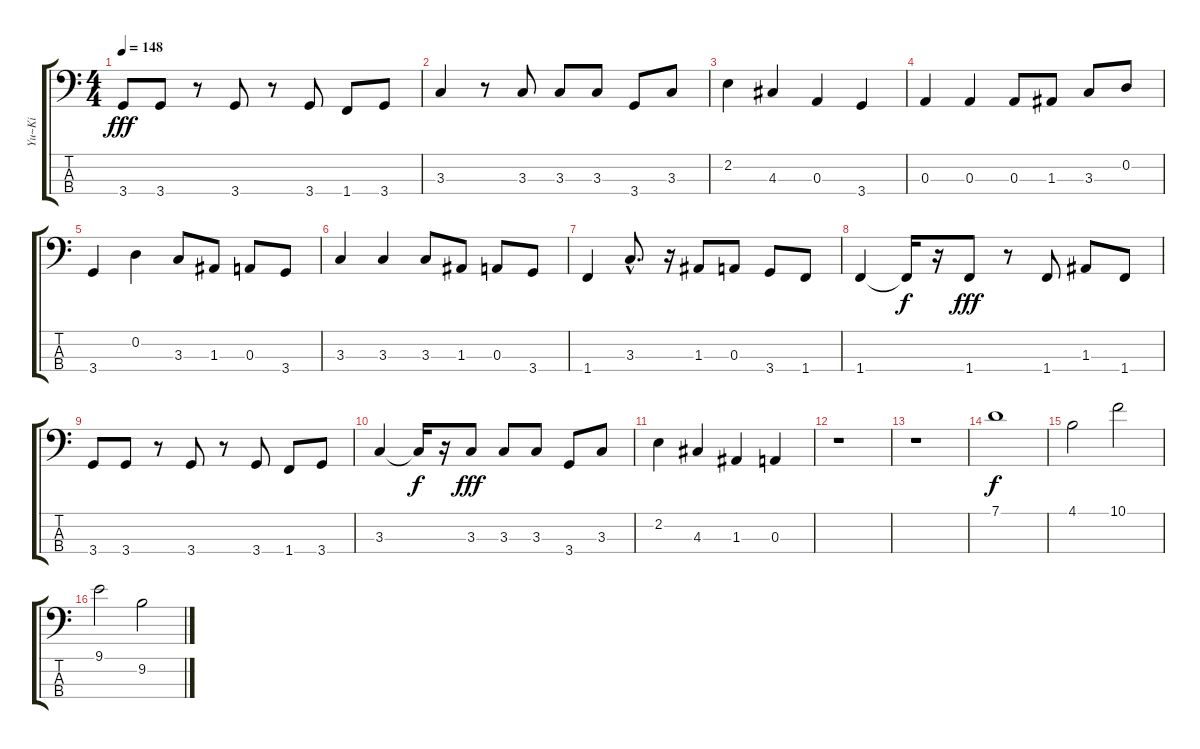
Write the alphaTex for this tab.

\track ("Yu~Ki" "Yu~Ki") {instrument electricbassfinger}
\staff {score tabs}
\tuning (G2 D2 A1 E1) {hide}
\ts (4 4)
\tempo 148
\clef f4
\ks c
3.4.8{dy fff} 3.4.8 r.8 3.4.8 r.8 3.4.8 1.4.8 3.4.8 |
3.3.4 r.8 3.3.8 3.3.8 3.3.8 3.4.8 3.3.8 |
2.2.4 4.3.4 0.3.4 3.4.4 |
0.3.4 0.3.4 0.3.8 1.3.8 3.3.8 0.2.8 |
3.4.4 0.2.4 3.3.8 1.3.8 0.3.8 3.4.8 |
3.3.4 3.3.4 3.3.8 1.3.8 0.3.8 3.4.8 |
1.4.4 3.3{hac}.8{d} r.16 1.3.8 0.3.8 3.4.8 1.4.8 |
1.4.4 1.4{t}.16{dy f} r.16 1.4.8{dy fff} r.8 1.4.8 1.3.8 1.4.8 |
3.4.8 3.4.8 r.8 3.4.8 r.8 3.4.8 1.4.8 3.4.8 |
3.3.4 3.3{t}.16{dy f} r.16 3.3.8{dy fff} 3.3.8 3.3.8 3.4.8 3.3.8 |
2.2.4 4.3.4 1.3.4 0.3.4 |
r.1 |
r.1 |
7.1.1{dy f} |
4.1.2 10.1.2 |
9.1.2 9.2.2
